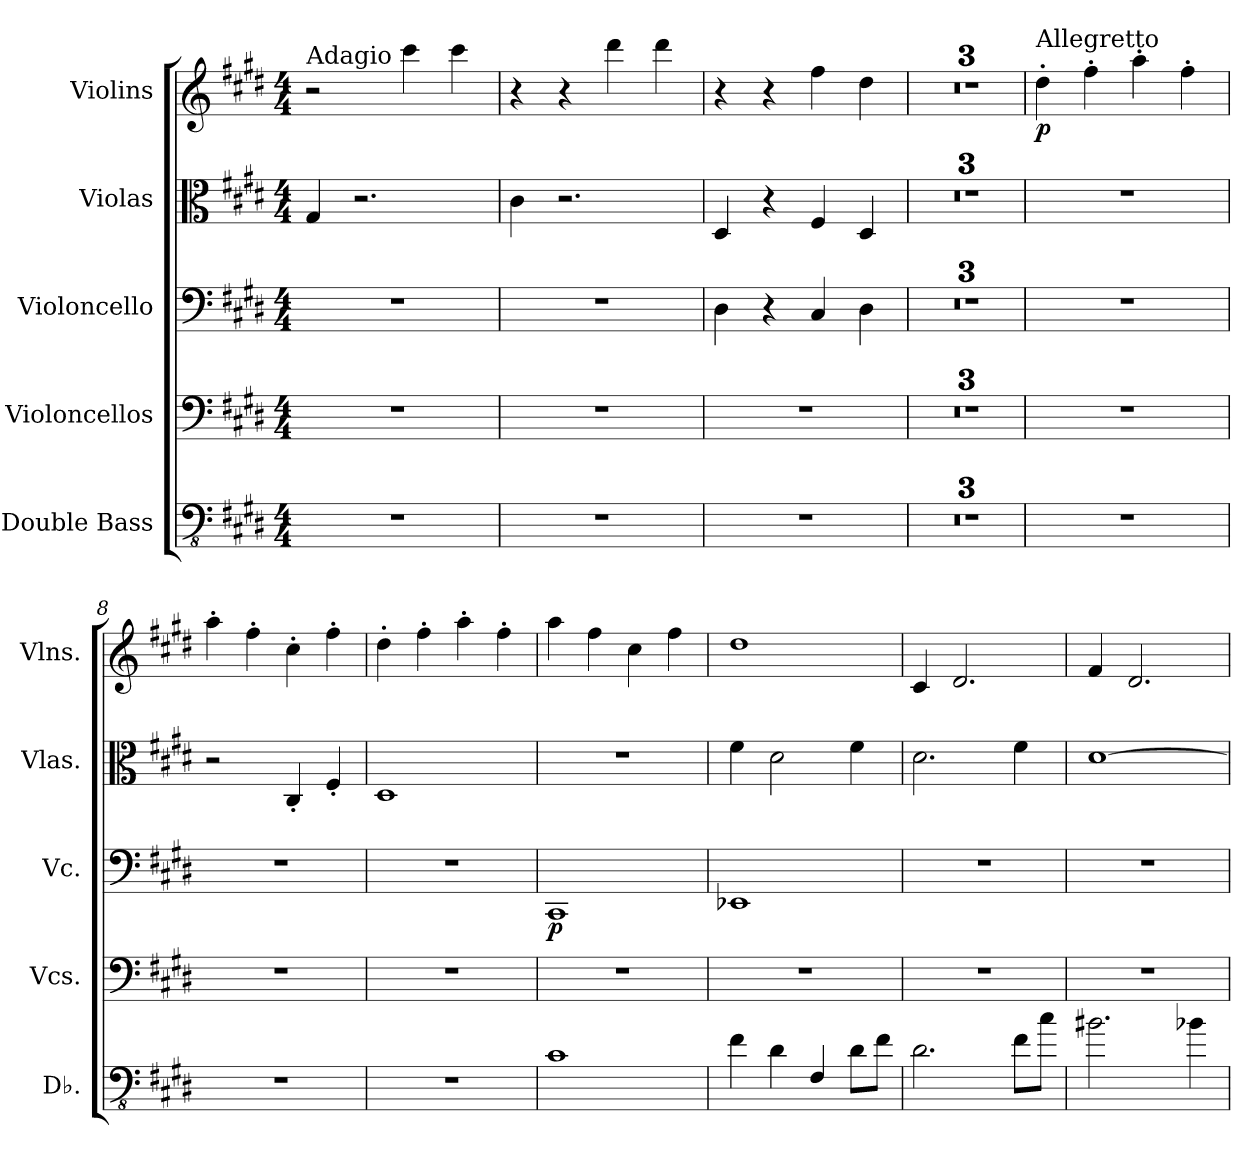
**kern	**kern	**kern	**dynam	**kern	**kern	**dynam
*part5	*part4	*part3	*part3	*part2	*part1	*part1
*staff5	*staff4	*staff3	*staff3	*staff2	*staff1	*staff1
*I"Double Bass	*I"Violoncellos	*I"Violoncello	*	*I"Violas	*I"Violins	*
*I'Db.	*I'Vcs.	*I'Vc.	*	*I'Vlas.	*I'Vlns.	*
*clefFv4	*clefF4	*clefF4	*	*clefC3	*clefG2	*
*ITrd7c12	*	*	*	*	*	*
*k[f#c#g#d#]	*k[f#c#g#d#]	*k[f#c#g#d#]	*	*k[f#c#g#d#]	*k[f#c#g#d#]	*
*M4/4	*M4/4	*M4/4	*	*M4/4	*M4/4	*
=1	=1	=1	=1	=1	=1	=1
!	!	!	!	!	!LO:TX:a:t=Adagio	!
1r	1r	1r	.	4G#/	2r	.
.	.	.	.	2.r	.	.
.	.	.	.	.	4ccc#\	.
.	.	.	.	.	4ccc#\	.
=2	=2	=2	=2	=2	=2	=2
1r	1r	1r	.	4c#\	4r	.
.	.	.	.	2.r	4r	.
.	.	.	.	.	4ddd#\	.
.	.	.	.	.	4ddd#\	.
=3	=3	=3	=3	=3	=3	=3
1r	1r	4D#\	.	4D#/	4r	.
.	.	4r	.	4r	4r	.
.	.	4C#/	.	4F#/	4ff#\	.
.	.	4D#\	.	4D#/	4dd#\	.
=4	=4	=4	=4	=4	=4	=4
1r	1r	1r	.	1r	1r	.
=5	=5	=5	=5	=5	=5	=5
1r	1r	1r	.	1r	1r	.
=6	=6	=6	=6	=6	=6	=6
1r	1r	1r	.	1r	1r	.
=7	=7	=7	=7	=7	=7	=7
!	!	!	!	!	!LO:TX:a:t=Allegretto	!
!	!	!	!	!	!	!LO:DY:b
1r	1r	1r	.	1r	4dd#'\	p
.	.	.	.	.	4ff#'\	.
.	.	.	.	.	4aa'\	.
.	.	.	.	.	4ff#'\	.
=8	=8	=8	=8	=8	=8	=8
1r	1r	1r	.	2r	4aa'\	.
.	.	.	.	.	4ff#'\	.
.	.	.	.	4C#'/	4cc#'\	.
.	.	.	.	4F#'/	4ff#'\	.
=9	=9	=9	=9	=9	=9	=9
1r	1r	1r	.	1D#	4dd#'\	.
.	.	.	.	.	4ff#'\	.
.	.	.	.	.	4aa'\	.
.	.	.	.	.	4ff#'\	.
!!LO:LB:g=z
=10	=10	=10	=10	=10	=10	=10
!	!	!	!LO:DY:b	!	!	!
1CC#	1r	1CC#	p	1r	4aa\	.
.	.	.	.	.	4ff#\	.
.	.	.	.	.	4cc#\	.
.	.	.	.	.	4ff#\	.
=11	=11	=11	=11	=11	=11	=11
4FF#\	1r	1EE-X	.	4f#\	1dd#	.
4DD#\	.	.	.	2d#\	.	.
4FFF#/	.	.	.	.	.	.
8DD#\L	.	.	.	4f#\	.	.
8FF#\J	.	.	.	.	.	.
=12	=12	=12	=12	=12	=12	=12
2.DD#\	1r	1r	.	2.d#\	4c#/	.
.	.	.	.	.	2.d#/	.
8FF#\L	.	.	.	4f#\	.	.
8C#\J	.	.	.	.	.	.
=13	=13	=13	=13	=13	=13	=13
2.BB#X\	1r	1r	.	[1d#	4f#/	.
.	.	.	.	.	2.d#/	.
4BB-X\	.	.	.	.	.	.
=	=	=	=	=	=	=
*-	*-	*-	*-	*-	*-	*-
